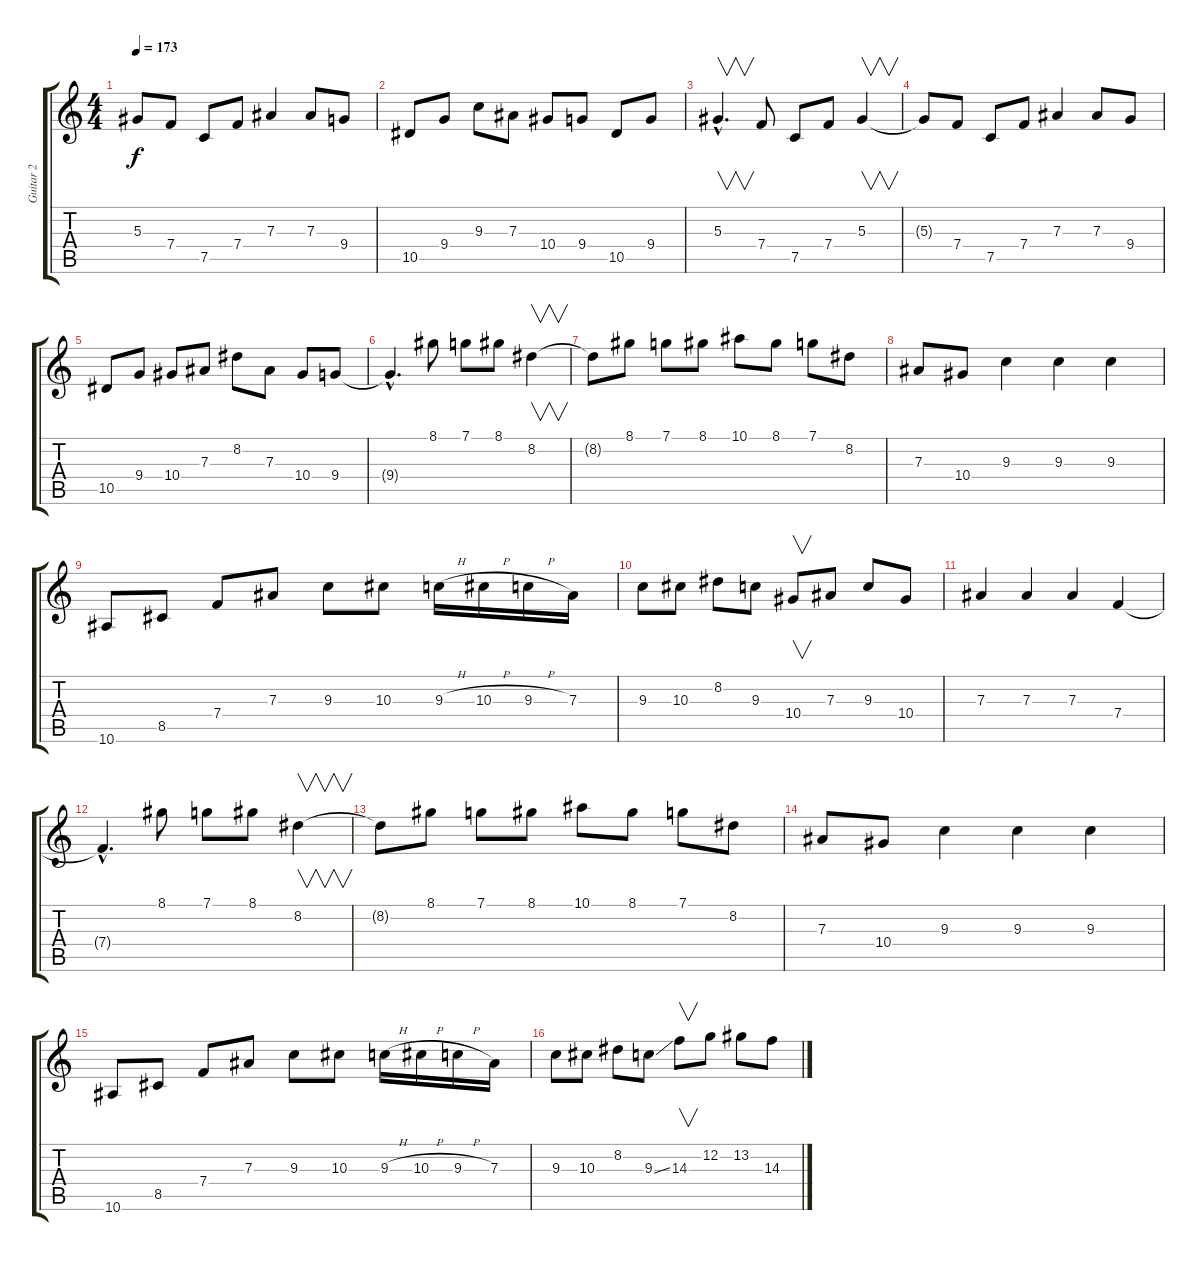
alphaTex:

\track ("Guitar 2" "Guitar 2") {instrument acousticguitarnylon}
\staff {score tabs}
\tuning (C4 G3 Eb3 Bb2 F2 C2) {hide}
\ts (4 4)
\tempo 173
\clef g2
\ks c
5.3{t}.8{dy f} 7.4.8 7.5.8 7.4.8 7.3.4 7.3.8 9.4.8 |
10.5.8 9.4.8 9.3.8 7.3.8 10.4.8 9.4.8 10.5.8 9.4.8 |
5.3{hac}.4{v d} 7.4.8 7.5.8 7.4.8 5.3.4{v} |
5.3{t}.8 7.4.8 7.5.8 7.4.8 7.3.4 7.3.8 9.4.8 |
10.5.8 9.4.8 10.4.8 7.3.8 8.2.8 7.3.8 10.4.8 9.4.8 |
9.4{hac t}.4{d} 8.1.8 7.1.8 8.1.8 8.2.4{v} |
8.2{t}.8 8.1.8 7.1.8 8.1.8 10.1.8 8.1.8 7.1.8 8.2.8 |
7.3.8 10.4.8 9.3.4 9.3.4 9.3.4 |
10.6.8 8.5.8 7.4.8 7.3.8 9.3.8 10.3.8 9.3{h}.16 10.3{h}.16 9.3{h}.16 7.3.16 |
9.3.8 10.3.8 8.2.8 9.3.8 10.4.8{v} 7.3.8 9.3.8 10.4.8 |
7.3.4 7.3.4 7.3.4 7.4.4 |
7.4{hac t}.4{d} 8.1.8 7.1.8 8.1.8 8.2.4{v} |
8.2{t}.8 8.1.8 7.1.8 8.1.8 10.1.8 8.1.8 7.1.8 8.2.8 |
7.3.8 10.4.8 9.3.4 9.3.4 9.3.4 |
10.6.8 8.5.8 7.4.8 7.3.8 9.3.8 10.3.8 9.3{h}.16 10.3{h}.16 9.3{h}.16 7.3.16 |
9.3.8 10.3.8 8.2.8 9.3{ss}.8 14.3.8{v} 12.2.8 13.2.8 14.3.8
